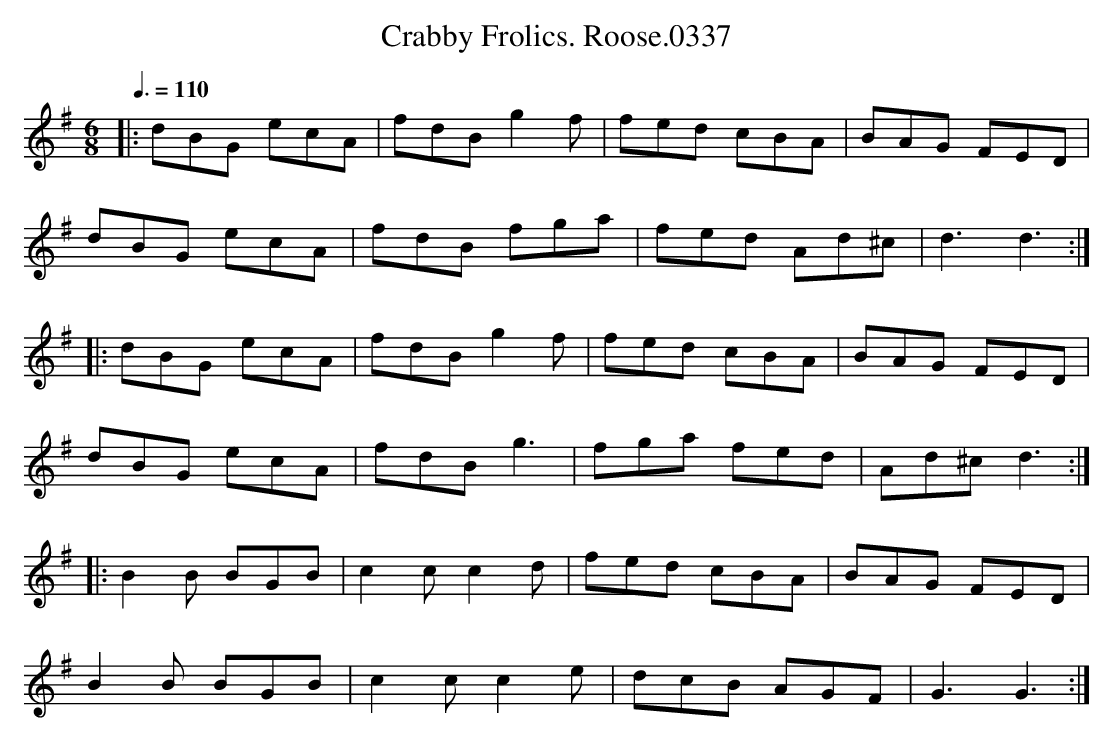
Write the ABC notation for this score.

X:1
T:Crabby Frolics. Roose.0337
M:6/8
L:1/8
Q:3/8=110
K:G
|:dBG ecA|fdB g2f|fed cBA|BAG FED|
dBG ecA|fdB fga|fed Ad^c|d3d3:|
|:dBG ecA|fdB g2f|fed cBA|BAG FED|
dBG ecA|fdB g3|fga fed|Ad^c d3:|
|:B2B BGB|c2c c2d|fed cBA|BAG FED|
B2B BGB|c2c c2e|dcB AGF|G3G3:|
